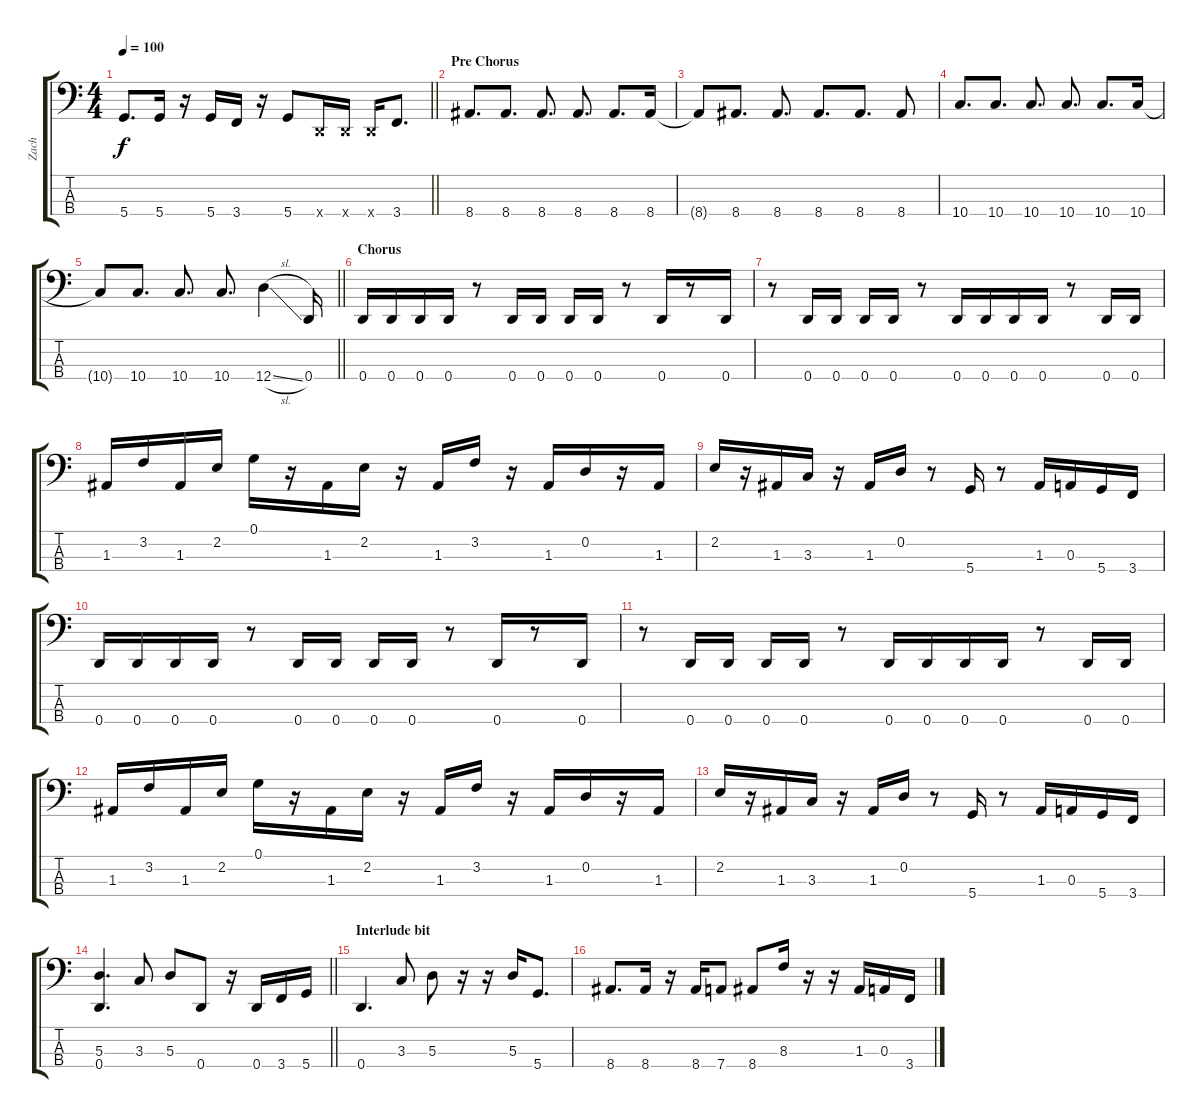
\track ("Zach" "Zach") {instrument electricbassfinger}
\staff {score tabs}
\tuning (G2 D2 A1 D1) {hide}
\ts (4 4)
\tempo 100
\clef f4
\barLineRight lightlight
\ks c
5.4.8{d dy f} 5.4.16 r.16 5.4.16 3.4.16 r.16 5.4.8 0.4{x}.16 0.4{x}.16 0.4{x}.16 3.4.8{d} |
\section ("" "Pre Chorus")
8.4.8{d} 8.4.8{d} 8.4.8{d} 8.4.8{d} 8.4.8{d} 8.4.16 |
8.4{t}.8 8.4.8{d} 8.4.8{d} 8.4.8{d} 8.4.8{d} 8.4.8 |
10.4.8{d} 10.4.8{d} 10.4.8{d} 10.4.8{d} 10.4.8{d} 10.4.16 |
\barLineRight lightlight
10.4{t}.8 10.4.8{d} 10.4.8{d} 10.4.8{d} 12.4{sl}.4 0.4.16 |
\section ("" "Chorus")
0.4.16 0.4.16 0.4.16 0.4.16 r.8 0.4.16 0.4.16 0.4.16 0.4.16 r.8 0.4.16 r.8 0.4.16 |
r.8 0.4.16 0.4.16 0.4.16 0.4.16 r.8 0.4.16 0.4.16 0.4.16 0.4.16 r.8 0.4.16 0.4.16 |
1.3.16 3.2.16 1.3.16 2.2.16 0.1.16 r.16 1.3.16 2.2.16 r.16 1.3.16 3.2.16 r.16 1.3.16 0.2.16 r.16 1.3.16 |
2.2.16 r.16 1.3.16 3.3.16 r.16 1.3.16 0.2.16 r.8 5.4.16 r.8 1.3.16 0.3.16 5.4.16 3.4.16 |
0.4.16 0.4.16 0.4.16 0.4.16 r.8 0.4.16 0.4.16 0.4.16 0.4.16 r.8 0.4.16 r.8 0.4.16 |
r.8 0.4.16 0.4.16 0.4.16 0.4.16 r.8 0.4.16 0.4.16 0.4.16 0.4.16 r.8 0.4.16 0.4.16 |
1.3.16 3.2.16 1.3.16 2.2.16 0.1.16 r.16 1.3.16 2.2.16 r.16 1.3.16 3.2.16 r.16 1.3.16 0.2.16 r.16 1.3.16 |
2.2.16 r.16 1.3.16 3.3.16 r.16 1.3.16 0.2.16 r.8 5.4.16 r.8 1.3.16 0.3.16 5.4.16 3.4.16 |
\barLineRight lightlight
(5.3 0.4).4{d} 3.3.8 5.3.8 0.4.8 r.16 0.4.16 3.4.16 5.4.16 |
\section ("" "Interlude bit")
0.4.4{d} 3.3.8 5.3.8 r.16 r.16 5.3.16 5.4.8{d} |
8.4.8{d} 8.4.16 r.16 8.4.16 7.4.8 8.4.8 8.3.16 r.16 r.16 1.3.16 0.3.16 3.4.16
